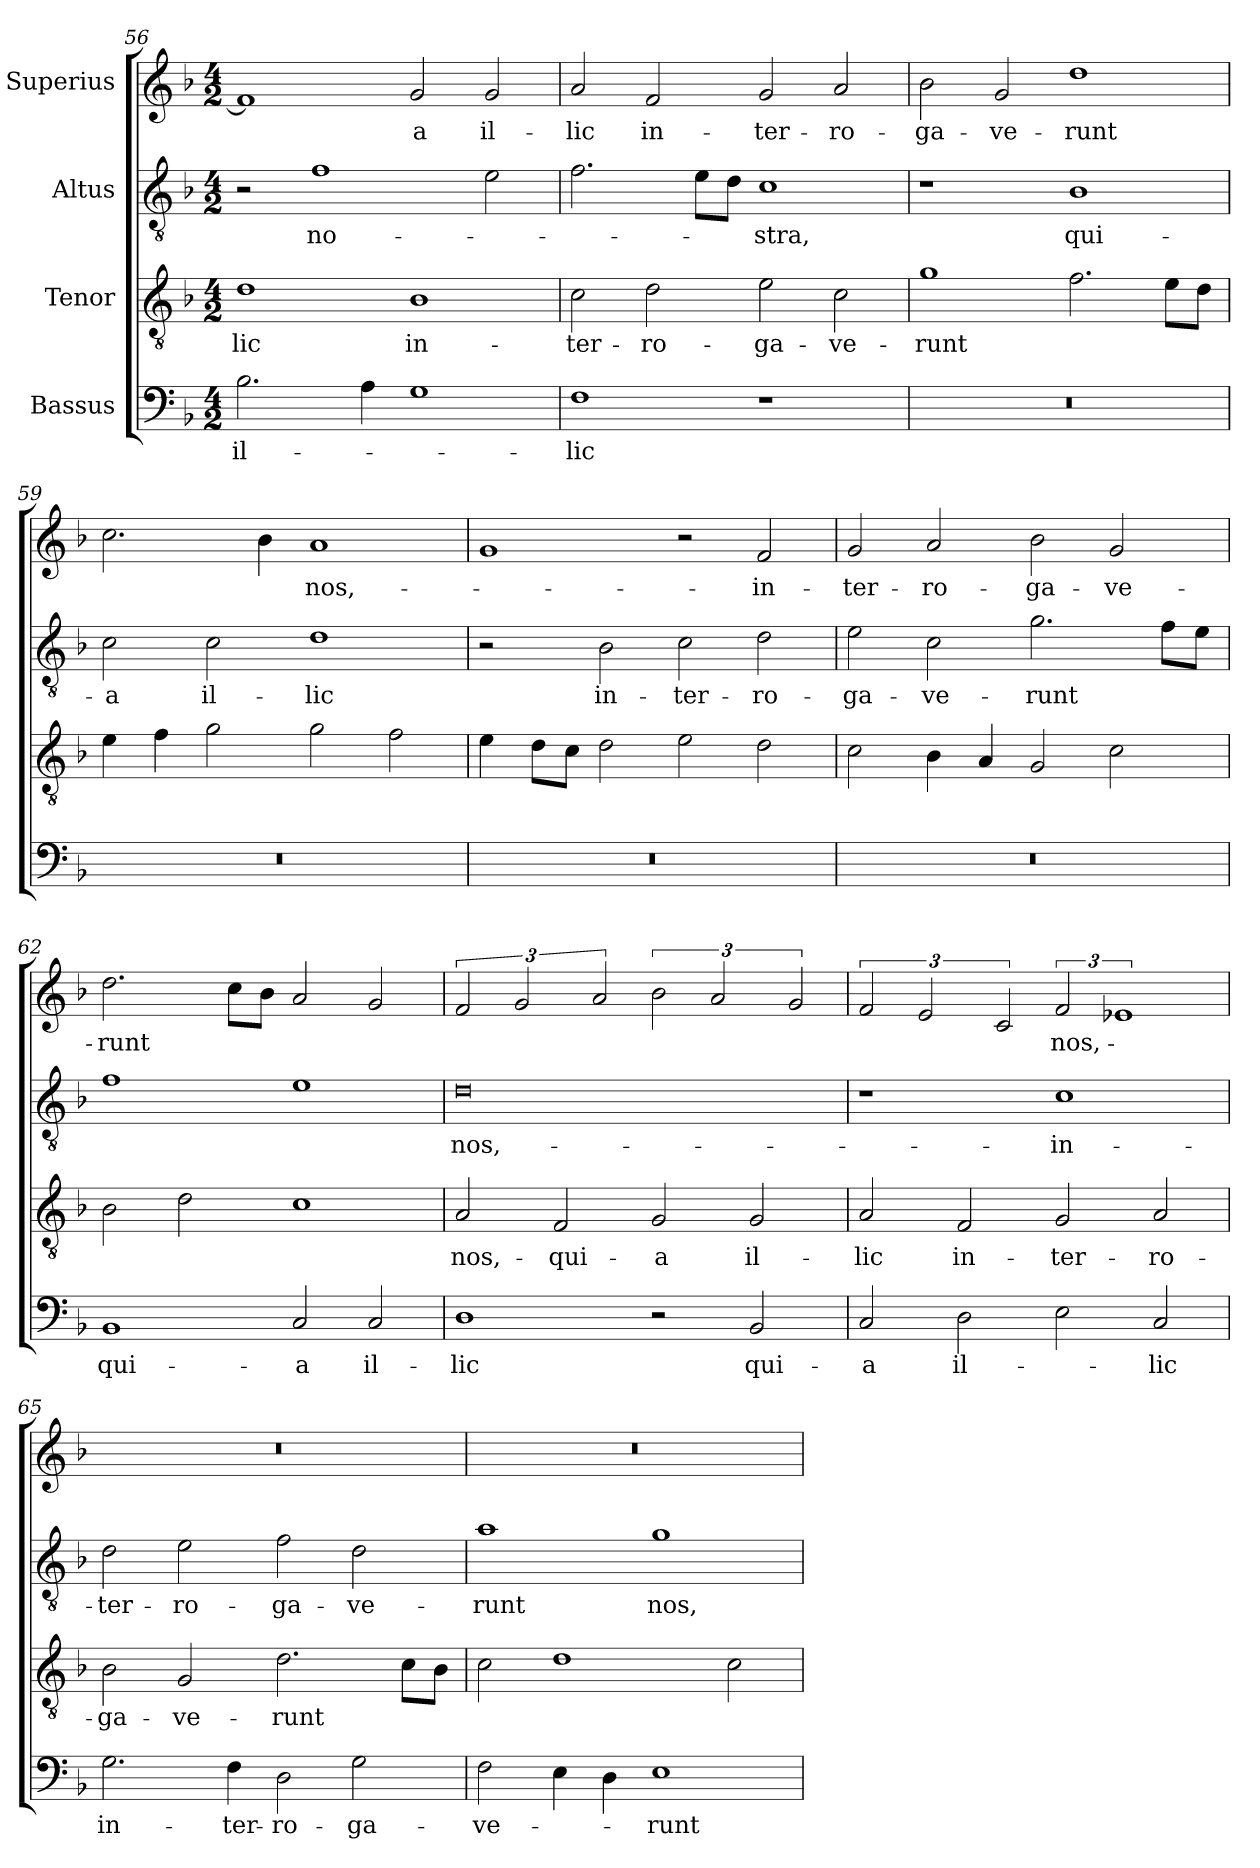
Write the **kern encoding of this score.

**kern	**text	**kern	**text	**kern	**text	**kern	**text
*part4	*part4	*part3	*part3	*part2	*part2	*part1	*part1
*staff4	*staff4	*staff3	*staff3	*staff2	*staff2	*staff1	*staff1
*I"Bassus	*	*I"Tenor	*	*I"Altus	*	*I"Superius	*
*clefF4	*	*clefGv2	*	*clefGv2	*	*clefG2	*
*k[b-]	*	*k[b-]	*	*k[b-]	*	*k[b-]	*
*M4/2	*	*M4/2	*	*M4/2	*	*M4/2	*
=56	=56	=56	=56	=56	=56	=56	=56
2.B-\	il-	1d\	-lic	2r	.	1f/]	.
.	.	.	.	1f\	no-	.	.
4A\	.	.	.	.	.	.	.
1G\	.	1B-\	in-	.	.	2g/	-a
.	.	.	.	2e\	.	2g/	il-
=57	=57	=57	=57	=57	=57	=57	=57
1F\	-lic	2c\	-ter-	2.f\	.	2a/	-lic
.	.	2d\	-ro-	.	.	2f/	in-
.	.	.	.	8e\L	.	.	.
.	.	.	.	8d\J	.	.	.
1r	.	2e\	-ga-	1c\	-stra,	2g/	-ter-
.	.	2c\	-ve-	.	.	2a/	-ro-
=58	=58	=58	=58	=58	=58	=58	=58
0r	.	1g\	-runt	1r	.	2b-\	-ga-
.	.	.	.	.	.	2g/	-ve-
.	.	2.f\	.	1B-\	qui-	1dd\	-runt
.	.	8e\L	.	.	.	.	.
.	.	8d\J	.	.	.	.	.
=59	=59	=59	=59	=59	=59	=59	=59
0r	.	4e\	.	2c\	-a	2.cc\	.
.	.	4f\	.	.	.	.	.
.	.	2g\	.	2c\	il-	.	.
.	.	.	.	.	.	4b-\	.
.	.	2g\	.	1d\	-lic	1a/	nos,-
.	.	2f\	.	.	.	.	.
=60	=60	=60	=60	=60	=60	=60	=60
0r	.	4e\	.	2r	.	1g/	.
.	.	8d\L	.	.	.	.	.
.	.	8c\J	.	.	.	.	.
.	.	2d\	.	2B-\	in-	.	.
.	.	2e\	.	2c\	-ter-	2r	.
.	.	2d\	.	2d\	-ro-	2f/	in-
=61	=61	=61	=61	=61	=61	=61	=61
0r	.	2c\	.	2e\	-ga-	2g/	-ter-
.	.	4B-\	.	2c\	-ve-	2a/	-ro-
.	.	4A/	.	.	.	.	.
.	.	2G/	.	2.g\	-runt	2b-\	-ga-
.	.	2c\	.	.	.	2g/	-ve-
.	.	.	.	8f\L	.	.	.
.	.	.	.	8e\J	.	.	.
=62	=62	=62	=62	=62	=62	=62	=62
1BB-/	qui-	2B-\	.	1f\	.	2.dd\	-runt
.	.	2d\	.	.	.	.	.
.	.	.	.	.	.	8cc\L	.
.	.	.	.	.	.	8b-\J	.
2C/	-a	1c\	.	1e\	.	2a/	.
2C/	il-	.	.	.	.	2g/	.
=63	=63	=63	=63	=63	=63	=63	=63
1D\	-lic	2A/	nos,-	0d\	nos,-	3f/	.
.	.	.	.	.	.	3g/	.
.	.	2F/	qui-	.	.	.	.
.	.	.	.	.	.	3a/	.
2r	.	2G/	-a	.	.	3b-\	.
.	.	.	.	.	.	3a/	.
2BB-/	qui-	2G/	il-	.	.	.	.
.	.	.	.	.	.	3g/	.
=64	=64	=64	=64	=64	=64	=64	=64
2C/	-a	2A/	-lic	1r	.	3f/	.
.	.	.	.	.	.	3e/	.
2D\	il-	2F/	in-	.	.	.	.
.	.	.	.	.	.	3c/	.
2E\	.	2G/	-ter-	1c\	in-	3f/	nos,-
.	.	.	.	.	.	3%2e-X/	.
2C/	-lic	2A/	-ro-	.	.	.	.
=65	=65	=65	=65	=65	=65	=65	=65
2.G\	in-	2B-\	-ga-	2d\	-ter-	0r	.
.	.	2G/	-ve-	2e\	-ro-	.	.
4F\	-ter-	.	.	.	.	.	.
2D\	-ro-	2.d\	-runt	2f\	-ga-	.	.
2G\	-ga-	.	.	2d\	-ve-	.	.
.	.	8c\L	.	.	.	.	.
.	.	8B-\J	.	.	.	.	.
=66	=66	=66	=66	=66	=66	=66	=66
2F\	-ve-	2c\	.	1a\	-runt	0r	.
4E\	.	1d\	.	.	.	.	.
4D\	.	.	.	.	.	.	.
1E\	-runt	.	.	1g\	nos,-	.	.
.	.	2c\	.	.	.	.	.
=	=	=	=	=	=	=	=
*-	*-	*-	*-	*-	*-	*-	*-
